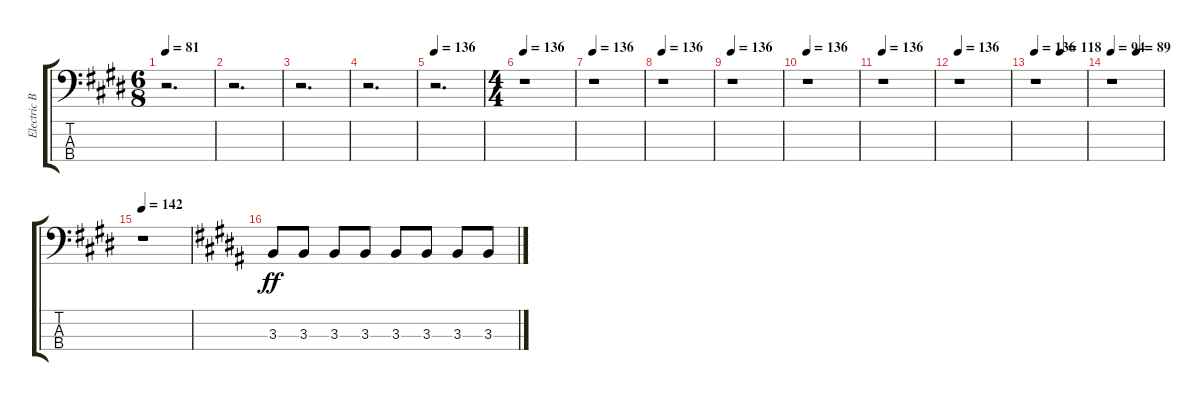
\track ("Electric Bass" "Electric B") {instrument electricbassfinger}
\staff {score tabs}
\tuning (Gb2 Db2 Ab1 Db1) {hide}
\ts (6 8)
\tempo 81
\clef f4
\ks c#minor
r.2{d dy ff instrument electricbassfinger} |
r.2{d} |
r.2{d} |
r.2{d} |
\tempo 136
r.2{d} |
\ts (4 4)
\tempo 136
r.1 |
\tempo 136
r.1 |
\tempo 136
r.1 |
\tempo 136
r.1 |
\tempo 136
r.1 |
\tempo 136
r.1 |
\tempo 136
r.1 |
\tempo 136
\tempo (118 0.5)
r.1 |
\tempo 94
\tempo (89 0.5)
r.1 |
\tempo 142
r.1 |
\ks g#minor
3.3.8 3.3.8 3.3.8 3.3.8 3.3.8 3.3.8 3.3.8 3.3.8
